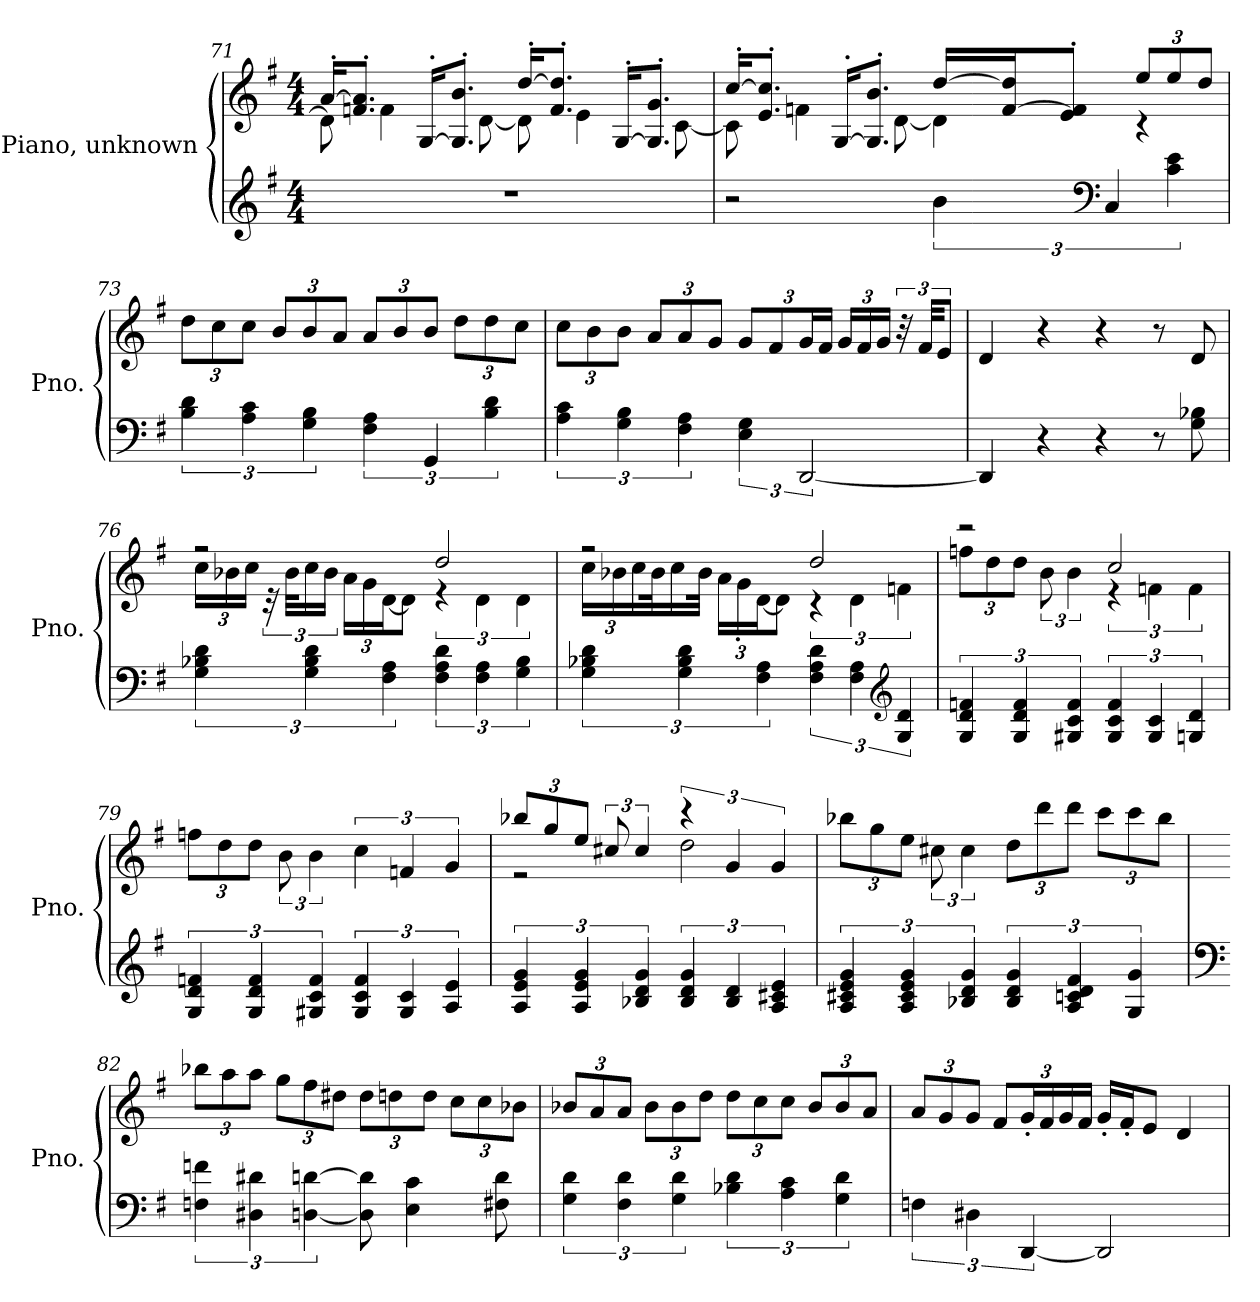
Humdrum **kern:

**kern	**kern
*part1	*part1
*staff2	*staff1
*I"Piano, unknown	*
*I'Pno.	*
!!LO:LB:g=z
*clefG2	*clefG2
*k[f#]	*k[f#]
*M4/4	*M4/4
=71	=71
*	*^
1r	[16a'/KL	8d\]
.	8.fn/' 8.a/]'J	.
.	.	4f\
.	[16G'/KL	.
.	8.G/]' 8.b/'J	.
.	.	[8d\
.	[16dd'/KL	8d\]
.	8.f/' 8.dd/]'J	.
.	.	4e\
.	[16G'/KL	.
.	8.G/]' 8.g/'J	.
.	.	[8c\
=72	=72	=72
2r	[16cc'/KL	8c\]
.	8.e/' 8.cc/]'J	.
.	.	4fn\
.	[16G'/KL	.
.	8.G/]' 8.b/'J	.
.	.	[8d\
6b\	[16dd/LL	4d\]
.	[16f/ 16dd/]J	.
.	8e/' 8f/]'J	.
*clefF4	*	*
6C/	.	.
*	*Xbrackettup	*
.	12ee/L	4r
6c\ 6e\	12ee/	.
.	12dd/J	.
*	*v	*v
!!LO:LB:g=z
=73	=73
6B\ 6d\	12dd\L
.	12cc\
6A\ 6c\	12cc\J
.	12b/L
6G\ 6B\	12b/
.	12a/J
6F#\ 6A\	12a/L
.	12b/
6GG/	12b/J
.	12dd\L
6B\ 6d\	12dd\
.	12cc\J
=74	=74
6A\ 6c\	12cc\L
.	12b\
6G\ 6B\	12b\J
.	12a/L
6F#\ 6A\	12a/
.	12g/J
6E\ 6G\	12g/L
.	12f#/
[3DD/	24g/L
.	24f#/JJ
.	24g/LL
.	24f#/
.	24g/JJ
*	*brackettup
.	48r
.	48f#/KKL
.	12e/J
=75	=75
4DD/]	4d/
4r	4r
4r	4r
8r	8r
8G\ 8B-X\	8d/
!!LO:PB:g=z
=76	=76
*	*^
*	*	*Xbrackettup
6G\ 6B-X\ 6d\	2r	24cc\LL
.	.	24b-X\
.	.	24cc\JJ
*	*	*brackettup
.	.	48r
.	.	48b-\KLL
6G\ 6B-\ 6d\	.	24cc\
.	.	24b-\JJ
*	*	*Xbrackettup
.	.	24a\LL
.	.	24g\
6F#\ 6A\	.	[24d\J
.	.	8d\J]
*	*	*brackettup
6F#\ 6A\ 6d\	2dd/	6r
6F#\ 6A\	.	6d\
6G\ 6B-\	.	6d\
=77	=77	=77
*	*	*Xbrackettup
6G\ 6B-X\ 6d\	2r	24cc\LL
.	.	24b-X\
.	.	24cc\
.	.	32b-\K
.	.	16cc\
6G\ 6B-\ 6d\	.	.
.	.	32b-\JJk
.	.	24a\LL
.	.	24g'\
6F#\ 6A\	.	[24d\J
.	.	8d\J]
*	*	*brackettup
6F#\ 6A\ 6d\	2dd/	6r
6F#\ 6A\	.	6d\
*clefG2	*	*
6G/ 6d/	.	6fn\
=78	=78	=78
*	*	*Xbrackettup
6G/ 6d/ 6fn/	2r	12ffn\L
.	.	12dd\
6G/ 6d/ 6f/	.	12dd\J
*	*	*brackettup
.	.	12b\
6G#X/ 6c/ 6f/	.	6b\
6G#/ 6c/ 6f/	2cc/	6r
6G#/ 6c/	.	6fn\
6Gn/ 6d/	.	6f\
*	*v	*v
!!LO:LB:g=z
=79	=79
*	*Xbrackettup
6G/ 6d/ 6fn/	12ffn\L
.	12dd\
6G/ 6d/ 6f/	12dd\J
*	*brackettup
.	12b\
6G#X/ 6c/ 6f/	6b\
6G#/ 6c/ 6f/	6cc\
6G#/ 6c/	6fn/
6A/ 6e/	6g/
=80	=80
*	*Xbrackettup
*	*^
6A/ 6e/ 6g/	12bb-X/L	2r
.	12gg/	.
6A/ 6e/ 6g/	12ee/J	.
*	*brackettup	*
.	12cc#X/	.
6B-X/ 6d/ 6g/	6cc#/	.
6B-/ 6d/ 6g/	6r	2dd\
6B-/ 6d/	6g/	.
6A/ 6c#X/ 6e/	6g/	.
*	*v	*v
=81	=81
*	*Xbrackettup
6A/ 6c#X/ 6e/ 6g/	12bb-X\L
.	12gg\
6A/ 6c#/ 6e/ 6g/	12ee\J
*	*brackettup
.	12cc#X\
6B-X/ 6d/ 6g/	6cc#\
*	*Xbrackettup
6B-/ 6d/ 6g/	12dd\L
.	12ddd\
6A/ 6cn/ 6d/ 6f#/	12ddd\J
.	12ccc\L
6G/ 6g/	12ccc\
.	12bb-\J
!!LO:LB:g=z
=82	=82
*clefF4	*
6Fn\ 6fn\	12bb-X\L
.	12aa\
6D#X\ 6d#X\	12aa\J
.	12gg\L
[6Dn\ [6dn\	12ff#\
.	12dd#X\J
8D\] 8d\]	12dd#\L
.	12ddn\
4E\ 4c\	.
.	12dd\J
.	12cc\L
.	12cc\
8F#X\ 8d\	.
.	12b-X\J
=83	=83
6G\ 6d\	12b-X/L
.	12a/
6F#\ 6d\	12a/J
.	12b-\L
6G\ 6d\	12b-\
.	12dd\J
6B-X\ 6d\	12dd\L
.	12cc\
6A\ 6c\	12cc\J
.	12b-/L
6G\ 6d\	12b-/
.	12a/J
=84	=84
6Fn\	12a/L
.	12g/
6D#X\	12g/J
.	12f#/L
[6DD/	24g'/L
.	24f#/
.	24g/
.	24f#/JJ
2DD/]	16g'/LL
.	16f#'/J
.	8e/J
.	4d/
=	=
*-	*-
